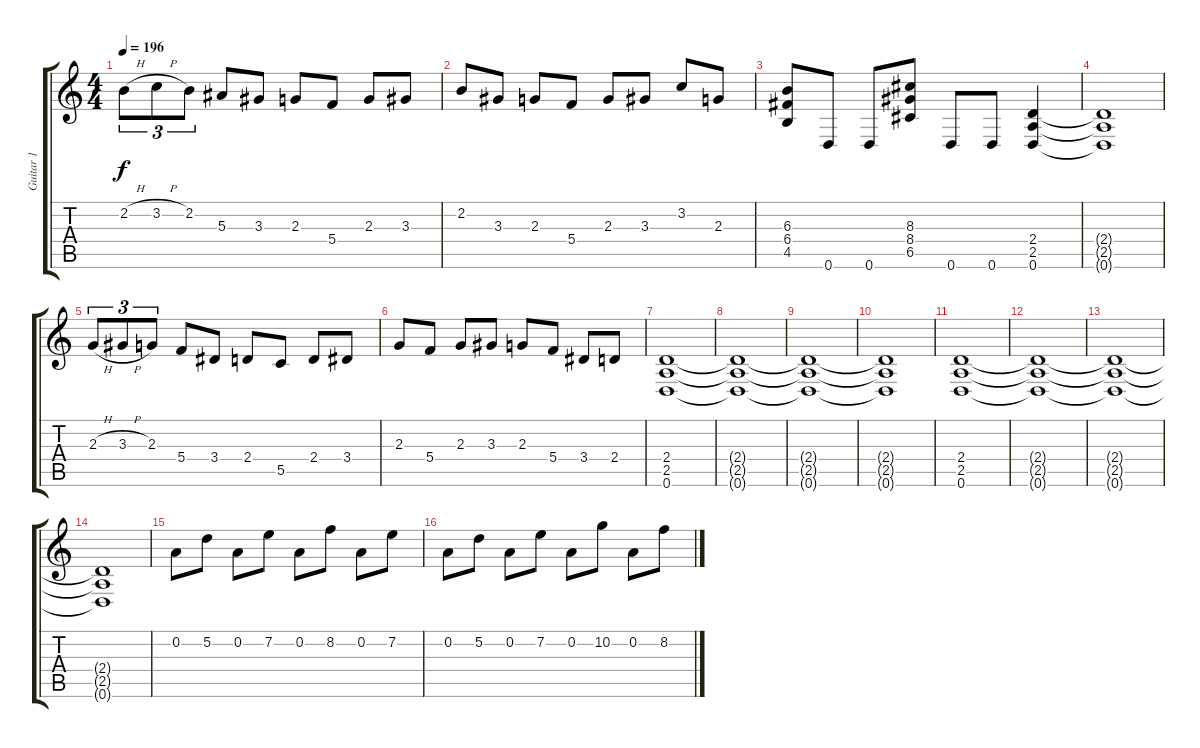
\track ("Guitar 1" "Guitar 1") {instrument distortionguitar bank 255}
\staff {score tabs}
\tuning (D4 A3 F3 C3 G2 D2) {hide}
\ts (4 4)
\tempo 196
\clef g2
\ks c
2.2{h}.8{tu (3 2) dy f} 3.2{h}.8{tu (3 2)} 2.2.8{tu (3 2)} 5.3.8 3.3.8 2.3.8 5.4.8 2.3.8 3.3.8 |
2.2.8 3.3.8 2.3.8 5.4.8 2.3.8 3.3.8 3.2.8 2.3.8 |
(6.3 6.4 4.5).8 0.6.8 0.6.8 (8.3 8.4 6.5).8 0.6.8 0.6.8 (2.4 2.5 0.6).4 |
(2.4{t} 2.5{t} 0.6{t}).1 |
2.3{h}.8{tu (3 2)} 3.3{h}.8{tu (3 2)} 2.3.8{tu (3 2)} 5.4.8 3.4.8 2.4.8 5.5.8 2.4.8 3.4.8 |
2.3.8 5.4.8 2.3.8 3.3.8 2.3.8 5.4.8 3.4.8 2.4.8 |
(2.4 2.5 0.6).1 |
(2.4{t} 2.5{t} 0.6{t}).1 |
(2.4{t} 2.5{t} 0.6{t}).1 |
(2.4{t} 2.5{t} 0.6{t}).1 |
(2.4 2.5 0.6).1 |
(2.4{t} 2.5{t} 0.6{t}).1 |
(2.4{t} 2.5{t} 0.6{t}).1 |
(2.4{t} 2.5{t} 0.6{t}).1 |
0.2.8 5.2.8 0.2.8 7.2.8 0.2.8 8.2.8 0.2.8 7.2.8 |
0.2.8 5.2.8 0.2.8 7.2.8 0.2.8 10.2.8 0.2.8 8.2.8
